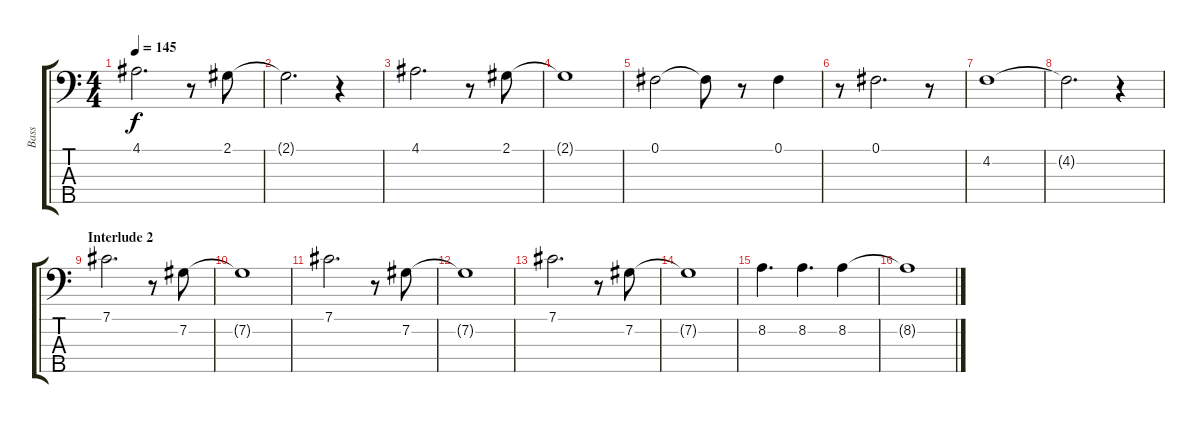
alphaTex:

\track ("Bass" "Bass") {instrument electricbasspick}
\staff {score tabs}
\tuning (Gb2 Db2 Ab1 Eb1 Bb0) {hide}
\ts (4 4)
\tempo 145
\clef f4
\ks c
4.1.2{d dy f} r.8 2.1.8 |
2.1{t}.2{d} r.4 |
4.1.2{d} r.8 2.1.8 |
2.1{t}.1 |
0.1.2 0.1{t}.8 r.8 0.1.4 |
r.8 0.1.2{d} r.8 |
4.2.1 |
4.2{t}.2{d} r.4 |
\section ("" "Interlude 2")
7.1.2{d} r.8 7.2.8 |
7.2{t}.1 |
7.1.2{d} r.8 7.2.8 |
7.2{t}.1 |
7.1.2{d} r.8 7.2.8 |
7.2{t}.1 |
8.2.4{d} 8.2.4{d} 8.2.4 |
8.2{t}.1
